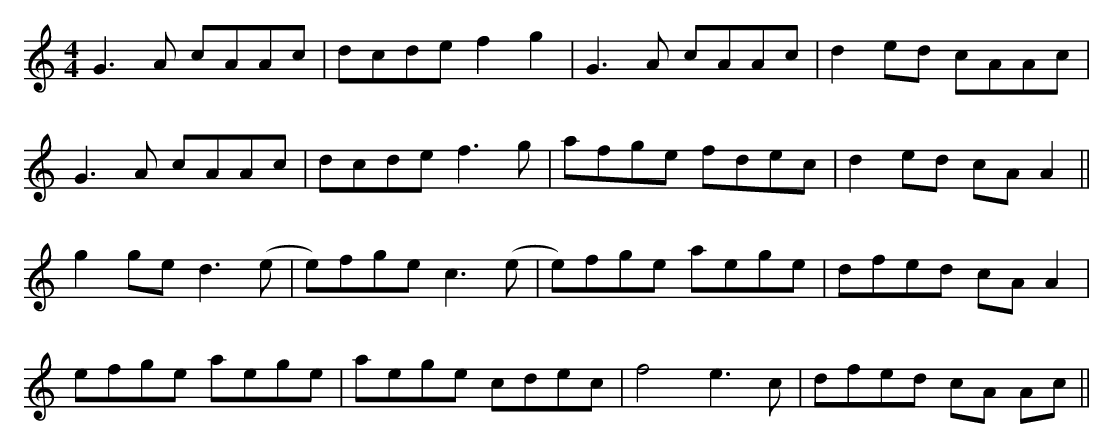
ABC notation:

X:1
M:4/4
K:Gmix
G3 A cAAc|dcde f2g2|G3 A cAAc|d2 ed cAAc|
G3 A cAAc|dcde f3 g|afge fdec|d2 ed cA A2||
g2 ge d3 (e|e)fge c3 (e|e)fge aege|dfed cA A2|
efge aege|aege cdec|f4 e3c|dfed cA Ac||
